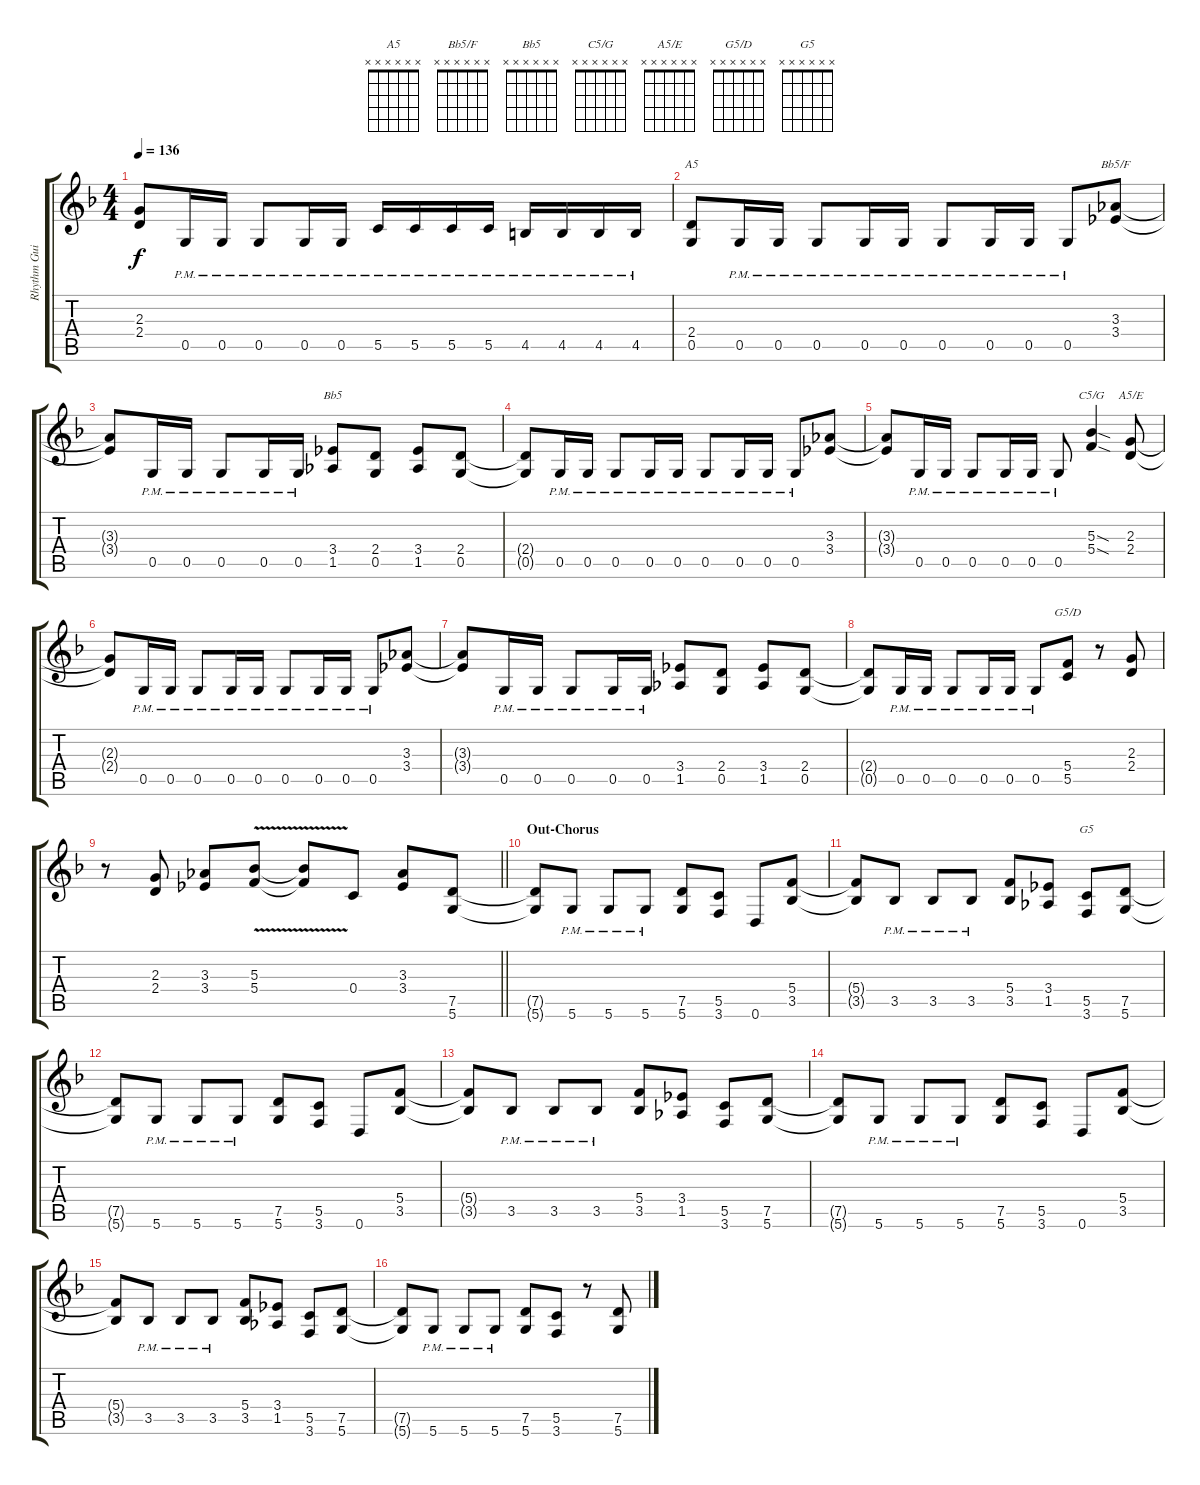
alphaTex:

\track ("Rhythm Guitar 2" "Rhythm Gui") {instrument distortionguitar}
\staff {score tabs}
\tuning (D4 A3 F3 C3 G2 D2) {hide}
\chord ("A5" x x x x x x)
\chord ("Bb5/F" x x x x x x)
\chord ("Bb5" x x x x x x)
\chord ("C5/G" x x x x x x)
\chord ("A5/E" x x x x x x)
\chord ("G5/D" x x x x x x)
\chord ("G5" x x x x x x)
\ts (4 4)
\tempo 136
\clef g2
\ks dminor
(2.3{t} 2.4{t}).8{dy f} 0.5{pm}.16 0.5{pm}.16 0.5{pm}.8 0.5{pm}.16 0.5{pm}.16 5.5{pm}.16 5.5{pm}.16 5.5{pm}.16 5.5{pm}.16 4.5{pm}.16 4.5{pm}.16 4.5{pm}.16 4.5{pm}.16 |
(2.4 0.5).8{ch "A5"} 0.5{pm}.16 0.5{pm}.16 0.5{pm}.8 0.5{pm}.16 0.5{pm}.16 0.5{pm}.8 0.5{pm}.16 0.5{pm}.16 0.5{pm}.8 (3.3 3.4).8{ch "Bb5/F"} |
(3.3{t} 3.4{t}).8 0.5{pm}.16 0.5{pm}.16 0.5{pm}.8 0.5{pm}.16 0.5{pm}.16 (3.4 1.5).8{ch "Bb5"} (2.4 0.5).8 (3.4 1.5).8 (2.4 0.5).8 |
(2.4{t} 0.5{t}).8 0.5{pm}.16 0.5{pm}.16 0.5{pm}.8 0.5{pm}.16 0.5{pm}.16 0.5{pm}.8 0.5{pm}.16 0.5{pm}.16 0.5{pm}.8 (3.3 3.4).8 |
(3.3{t} 3.4{t}).8 0.5{pm}.16 0.5{pm}.16 0.5{pm}.8 0.5{pm}.16 0.5{pm}.16 0.5{pm}.8 (5.3{sod} 5.4{sod}).4{ch "C5/G"} (2.3 2.4).8{ch "A5/E"} |
(2.3{t} 2.4{t}).8 0.5{pm}.16 0.5{pm}.16 0.5{pm}.8 0.5{pm}.16 0.5{pm}.16 0.5{pm}.8 0.5{pm}.16 0.5{pm}.16 0.5{pm}.8 (3.3 3.4).8 |
(3.3{t} 3.4{t}).8 0.5{pm}.16 0.5{pm}.16 0.5{pm}.8 0.5{pm}.16 0.5{pm}.16 (3.4 1.5).8 (2.4 0.5).8 (3.4 1.5).8 (2.4 0.5).8 |
(2.4{t} 0.5{t}).8 0.5{pm}.16 0.5{pm}.16 0.5{pm}.8 0.5{pm}.16 0.5{pm}.16 0.5{pm}.8 (5.4 5.5).8{ch "G5/D"} r.8 (2.3 2.4).8 |
\barLineRight lightlight
r.8 (2.3 2.4).8 (3.3 3.4).8 (5.3{v} 5.4{v}).8 (5.3{v t} 5.4{v t}).8 0.4.8 (3.3 3.4).8 (7.5 5.6).8 |
\section ("" "Out-Chorus")
(7.5{t} 5.6{t}).8 5.6{pm}.8 5.6{pm}.8 5.6{pm}.8 (7.5 5.6).8 (5.5 3.6).8 0.6.8 (5.4 3.5).8 |
(5.4{t} 3.5{t}).8 3.5{pm}.8 3.5{pm}.8 3.5{pm}.8 (5.4 3.5).8 (3.4 1.5).8 (5.5 3.6).8{ch "G5"} (7.5 5.6).8 |
(7.5{t} 5.6{t}).8 5.6{pm}.8 5.6{pm}.8 5.6{pm}.8 (7.5 5.6).8 (5.5 3.6).8 0.6.8 (5.4 3.5).8 |
(5.4{t} 3.5{t}).8 3.5{pm}.8 3.5{pm}.8 3.5{pm}.8 (5.4 3.5).8 (3.4 1.5).8 (5.5 3.6).8 (7.5 5.6).8 |
(7.5{t} 5.6{t}).8 5.6{pm}.8 5.6{pm}.8 5.6{pm}.8 (7.5 5.6).8 (5.5 3.6).8 0.6.8 (5.4 3.5).8 |
(5.4{t} 3.5{t}).8 3.5{pm}.8 3.5{pm}.8 3.5{pm}.8 (5.4 3.5).8 (3.4 1.5).8 (5.5 3.6).8 (7.5 5.6).8 |
(7.5{t} 5.6{t}).8 5.6{pm}.8 5.6{pm}.8 5.6{pm}.8 (7.5 5.6).8 (5.5 3.6).8 r.8 (7.5 5.6).8
